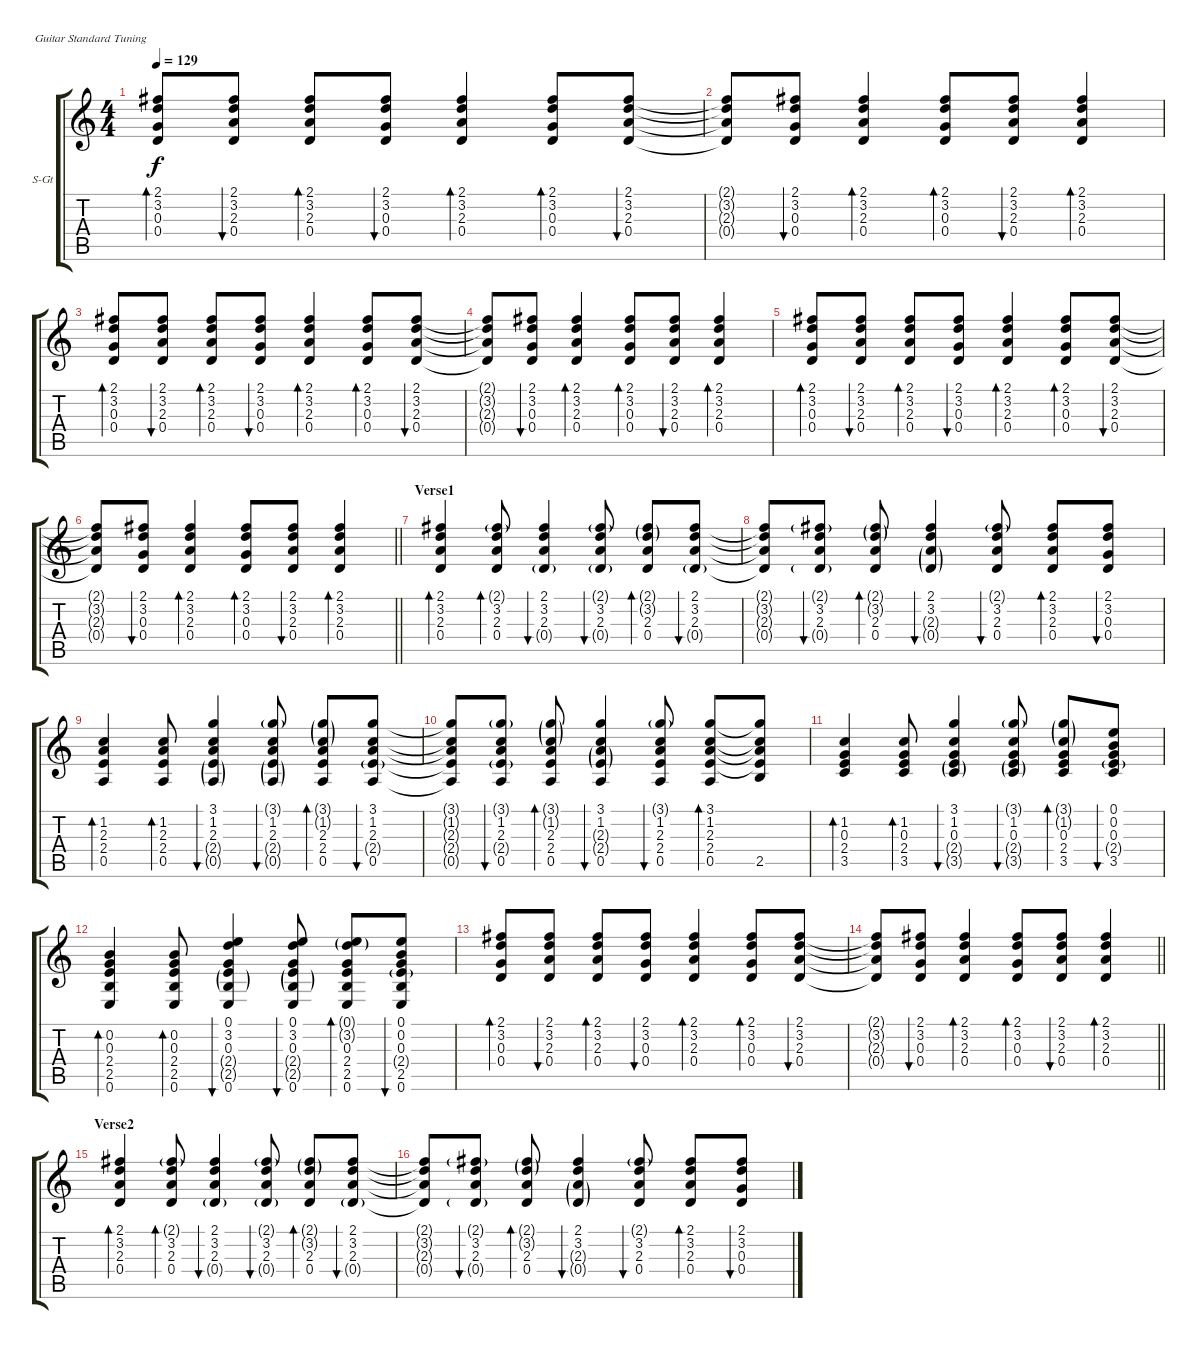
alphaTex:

\bracketExtendMode groupsimilarinstruments
\firstSystemTrackNameOrientation horizontal
\otherSystemsTrackNameOrientation horizontal
\track ("Acoustic Guitar" "S-Gt") {instrument acousticguitarsteel}
\staff {score tabs}
\tuning (E4 B3 G3 D3 A2 E2)
\ts (4 4)
\tempo 129
\clef g2
\ks c
(2.1 3.2 0.3 0.4).8{bd 60 dy f instrument acousticguitarsteel} (2.1 3.2 2.3 0.4).8{bu 60} (2.1 3.2 2.3 0.4).8{bd 60} (2.1 3.2 0.3 0.4).8{bu 60} (2.1 3.2 2.3 0.4).4{bd 60} (2.1 3.2 0.3 0.4).8{bd 60} (2.1 3.2 2.3 0.4).8{bu 60} |
(2.1{t} 3.2{t} 2.3{t} 0.4{t}).8 (2.1 3.2 0.3 0.4).8{bu 60} (2.1 3.2 2.3 0.4).4{bd 60} (2.1 3.2 0.3 0.4).8{bd 60} (2.1 3.2 2.3 0.4).8{bu 60} (2.1 3.2 2.3 0.4).4{bd 60} |
(2.1 3.2 0.3 0.4).8{bd 60} (2.1 3.2 2.3 0.4).8{bu 60} (2.1 3.2 2.3 0.4).8{bd 60} (2.1 3.2 0.3 0.4).8{bu 60} (2.1 3.2 2.3 0.4).4{bd 60} (2.1 3.2 0.3 0.4).8{bd 60} (2.1 3.2 2.3 0.4).8{bu 60} |
(2.1{t} 3.2{t} 2.3{t} 0.4{t}).8 (2.1 3.2 0.3 0.4).8{bu 60} (2.1 3.2 2.3 0.4).4{bd 60} (2.1 3.2 0.3 0.4).8{bd 60} (2.1 3.2 2.3 0.4).8{bu 60} (2.1 3.2 2.3 0.4).4{bd 60} |
(2.1 3.2 0.3 0.4).8{bd 60} (2.1 3.2 2.3 0.4).8{bu 60} (2.1 3.2 2.3 0.4).8{bd 60} (2.1 3.2 0.3 0.4).8{bu 60} (2.1 3.2 2.3 0.4).4{bd 60} (2.1 3.2 0.3 0.4).8{bd 60} (2.1 3.2 2.3 0.4).8{bu 60} |
\barLineRight lightlight
(2.1{t} 3.2{t} 2.3{t} 0.4{t}).8 (2.1 3.2 0.3 0.4).8{bu 60} (2.1 3.2 2.3 0.4).4{bd 60} (2.1 3.2 0.3 0.4).8{bd 60} (2.1 3.2 2.3 0.4).8{bu 60} (2.1 3.2 2.3 0.4).4{bd 60} |
\section ("" "Verse1")
(2.1 3.2 2.3 0.4).4{bd 60} (2.1{g} 3.2 2.3 0.4).8{bd 60} (2.1 3.2 2.3 0.4{g}).4{bu 60} (2.1{g} 3.2 2.3 0.4{g}).8{bu 60} (2.1{g} 3.2{g} 2.3 0.4).8{bd 60} (2.1 3.2 2.3 0.4{g}).8{bu 60} |
(2.1{t} 3.2{t} 2.3{t} 0.4{t}).8 (2.1{g} 3.2 2.3 0.4{g}).8{bu 60} (2.1{g} 3.2{g} 2.3 0.4).8{bd 60} (2.1 3.2 2.3{g} 0.4{g}).4{bu 60} (2.1{g} 3.2 2.3 0.4).8{bu 60} (2.1 3.2 2.3 0.4).8{bd 60} (2.1 3.2 0.3 0.4).8{bu 60} |
(1.2 2.3 2.4 0.5).4{bd 60} (1.2 2.3 2.4 0.5).8{bd 60} (3.1 1.2 2.3 2.4{g} 0.5{g}).4{bu 60} (3.1{g} 1.2 2.3 2.4{g} 0.5{g}).8{bu 60} (3.1{g} 1.2{g} 2.3 2.4 0.5).8{bd 60} (3.1 1.2 2.3 2.4{g} 0.5).8{bu 60} |
(3.1{t} 1.2{t} 2.3{t} 2.4{t} 0.5{t}).8 (3.1{g} 1.2 2.3 2.4{g} 0.5).8{bu 60} (3.1{g} 1.2{g} 2.3 2.4 0.5).8{bd 60} (3.1 1.2 2.3{g} 2.4{g} 0.5).4{bu 60} (3.1{g} 1.2 2.3 2.4 0.5).8{bu 60} (3.1 1.2 2.3 2.4 0.5).8{bd 60} (3.1{t} 1.2{t} 2.3{t} 2.4{t} 2.5).8 |
(1.2 0.3 2.4 3.5).4{bd 60} (1.2 0.3 2.4 3.5).8{bd 60} (3.1 1.2 0.3 2.4{g} 3.5{g}).4{bu 60} (3.1{g} 1.2 0.3 2.4{g} 3.5{g}).8{bu 60} (3.1{g} 1.2{g} 0.3 2.4 3.5).8{bd 60} (0.1 0.2 0.3 2.4{g} 3.5).8{bu 60} |
(0.2 0.3 2.4 2.5 0.6).4{bd 60} (0.2 0.3 2.4 2.5 0.6).8{bd 60} (0.1 3.2 0.3 2.4{g} 2.5{g} 0.6).4{bu 60} (0.1 3.2 0.3 2.4{g} 2.5{g} 0.6).8{bu 60} (0.1{g} 3.2{g} 0.3 2.4 2.5 0.6).8{bd 60} (0.1 0.2 0.3 2.4{g} 2.5 0.6).8{bu 60} |
(2.1 3.2 0.3 0.4).8{bd 60} (2.1 3.2 2.3 0.4).8{bu 60} (2.1 3.2 2.3 0.4).8{bd 60} (2.1 3.2 0.3 0.4).8{bu 60} (2.1 3.2 2.3 0.4).4{bd 60} (2.1 3.2 0.3 0.4).8{bd 60} (2.1 3.2 2.3 0.4).8{bu 60} |
\barLineRight lightlight
(2.1{t} 3.2{t} 2.3{t} 0.4{t}).8 (2.1 3.2 0.3 0.4).8{bu 60} (2.1 3.2 2.3 0.4).4{bd 60} (2.1 3.2 0.3 0.4).8{bd 60} (2.1 3.2 2.3 0.4).8{bu 60} (2.1 3.2 2.3 0.4).4{bd 60} |
\section ("" "Verse2")
(2.1 3.2 2.3 0.4).4{bd 60} (2.1{g} 3.2 2.3 0.4).8{bd 60} (2.1 3.2 2.3 0.4{g}).4{bu 60} (2.1{g} 3.2 2.3 0.4{g}).8{bu 60} (2.1{g} 3.2{g} 2.3 0.4).8{bd 60} (2.1 3.2 2.3 0.4{g}).8{bu 60} |
(2.1{t} 3.2{t} 2.3{t} 0.4{t}).8 (2.1{g} 3.2 2.3 0.4{g}).8{bu 60} (2.1{g} 3.2{g} 2.3 0.4).8{bd 60} (2.1 3.2 2.3{g} 0.4{g}).4{bu 60} (2.1{g} 3.2 2.3 0.4).8{bu 60} (2.1 3.2 2.3 0.4).8{bd 60} (2.1 3.2 0.3 0.4).8{bu 60}
